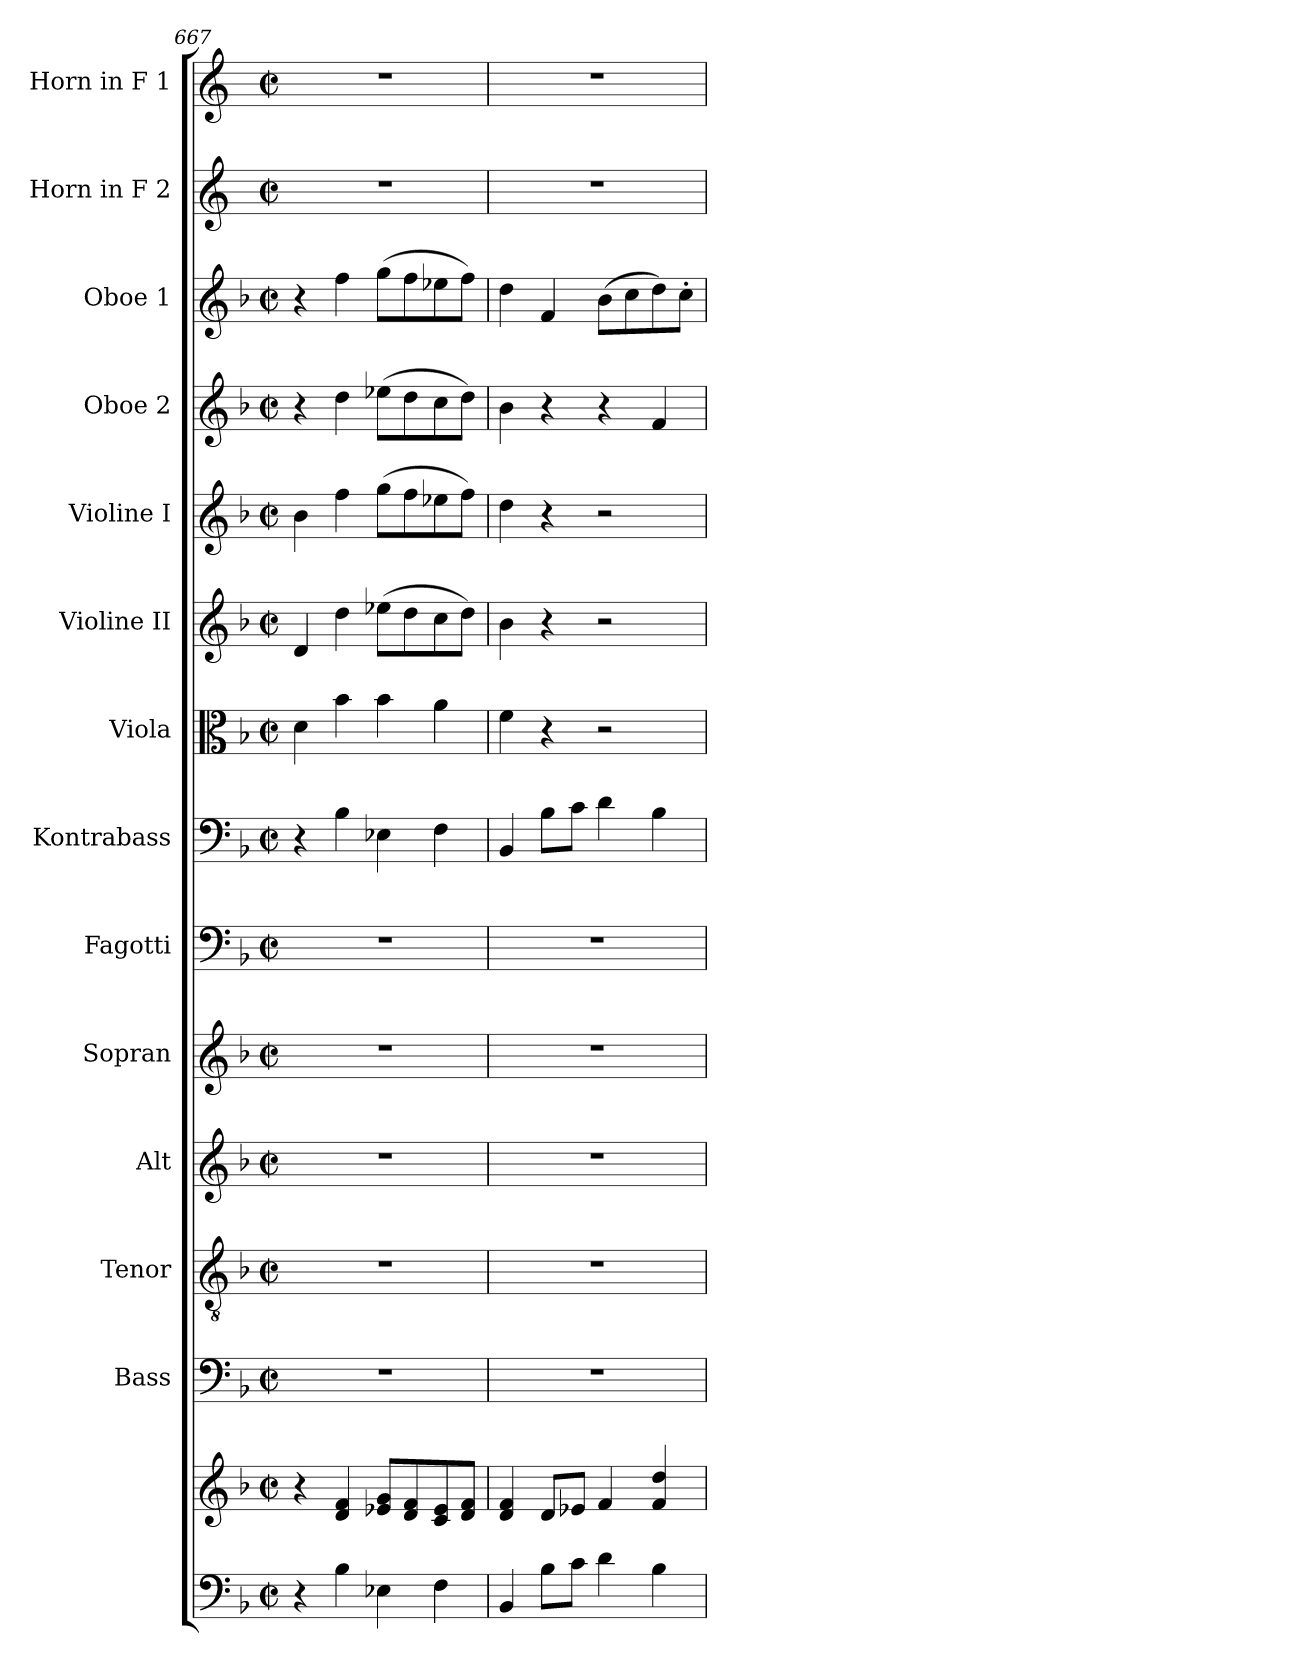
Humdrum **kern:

**kern	**kern	**kern	**kern	**kern	**kern	**kern	**kern	**kern	**kern	**kern	**kern	**kern	**kern	**kern
*part14	*part14	*part13	*part12	*part11	*part10	*part9	*part8	*part7	*part6	*part5	*part4	*part3	*part2	*part1
*staff15	*staff14	*staff13	*staff12	*staff11	*staff10	*staff9	*staff8	*staff7	*staff6	*staff5	*staff4	*staff3	*staff2	*staff1
*	*	*I"Bass	*I"Tenor	*I"Alt	*I"Sopran	*I"Fagotti	*I"Kontrabass	*I"Viola	*I"Violine II	*I"Violine I	*I"Oboe 2	*I"Oboe 1	*I"Horn in F 2	*I"Horn in F 1
*	*	*I'B.	*I'T.	*I'A.	*I'S.	*I'Fg.	*I'Kb.	*I'Vla.	*I'Vl. II	*I'Vl. I	*I'Ob. 2	*I'Ob. 1	*	*
*clefF4	*clefG2	*clefF4	*clefGv2	*clefG2	*clefG2	*clefF4	*clefF4	*clefC3	*clefG2	*clefG2	*clefG2	*clefG2	*clefG2	*clefG2
*	*	*	*	*	*	*	*ITrd7c12	*	*	*	*	*	*ITrd4c7	*ITrd4c7
*k[b-]	*k[b-]	*k[b-]	*k[b-]	*k[b-]	*k[b-]	*k[b-]	*k[b-]	*k[b-]	*k[b-]	*k[b-]	*k[b-]	*k[b-]	*k[b-]	*k[b-]
*F:	*F:	*F:	*F:	*F:	*F:	*F:	*F:	*F:	*F:	*F:	*F:	*F:	*F:	*F:
*M2/2	*M2/2	*M2/2	*M2/2	*M2/2	*M2/2	*M2/2	*M2/2	*M2/2	*M2/2	*M2/2	*M2/2	*M2/2	*M2/2	*M2/2
*met(c|)	*met(c|)	*met(c|)	*met(c|)	*met(c|)	*met(c|)	*met(c|)	*met(c|)	*met(c|)	*met(c|)	*met(c|)	*met(c|)	*met(c|)	*met(c|)	*met(c|)
=667	=667	=667	=667	=667	=667	=667	=667	=667	=667	=667	=667	=667	=667	=667
4r	4r	1r	1r	1r	1r	1r	4r	4d\	4d/	4b-\	4r	4r	1r	1r
4B-\	4d/ 4f/	.	.	.	.	.	4BB-\	4b-\	4dd\	4ff\	4dd\	4ff\	.	.
4E-X\	8e-X/ 8g/L	.	.	.	.	.	4EE-X\	4b-\	(>8ee-X\L	(>8gg\L	(>8ee-X\L	(>8gg\L	.	.
.	8d/ 8f/	.	.	.	.	.	.	.	8dd\	8ff\	8dd\	8ff\	.	.
4F\	8c/ 8e-/	.	.	.	.	.	4FF\	4a\	8cc\	8ee-X\	8cc\	8ee-X\	.	.
.	8d/ 8f/J	.	.	.	.	.	.	.	8dd\J)	8ff\J)	8dd\J)	8ff\J)	.	.
=668	=668	=668	=668	=668	=668	=668	=668	=668	=668	=668	=668	=668	=668	=668
4BB-/	4d/ 4f/	1r	1r	1r	1r	1r	4BBB-/	4f\	4b-\	4dd\	4b-\	4dd\	1r	1r
8B-\L	8d/L	.	.	.	.	.	8BB-\L	4r	4r	4r	4r	4f/	.	.
8c\J	8e-X/J	.	.	.	.	.	8C\J	.	.	.	.	.	.	.
4d\	4f/	.	.	.	.	.	4D\	2r	2r	2r	4r	(>8b-\L	.	.
.	.	.	.	.	.	.	.	.	.	.	.	8cc\	.	.
4B-\	4f/ 4dd/	.	.	.	.	.	4BB-\	.	.	.	4f/	8dd\)	.	.
.	.	.	.	.	.	.	.	.	.	.	.	8cc'>\J	.	.
=	=	=	=	=	=	=	=	=	=	=	=	=	=	=
*-	*-	*-	*-	*-	*-	*-	*-	*-	*-	*-	*-	*-	*-	*-
